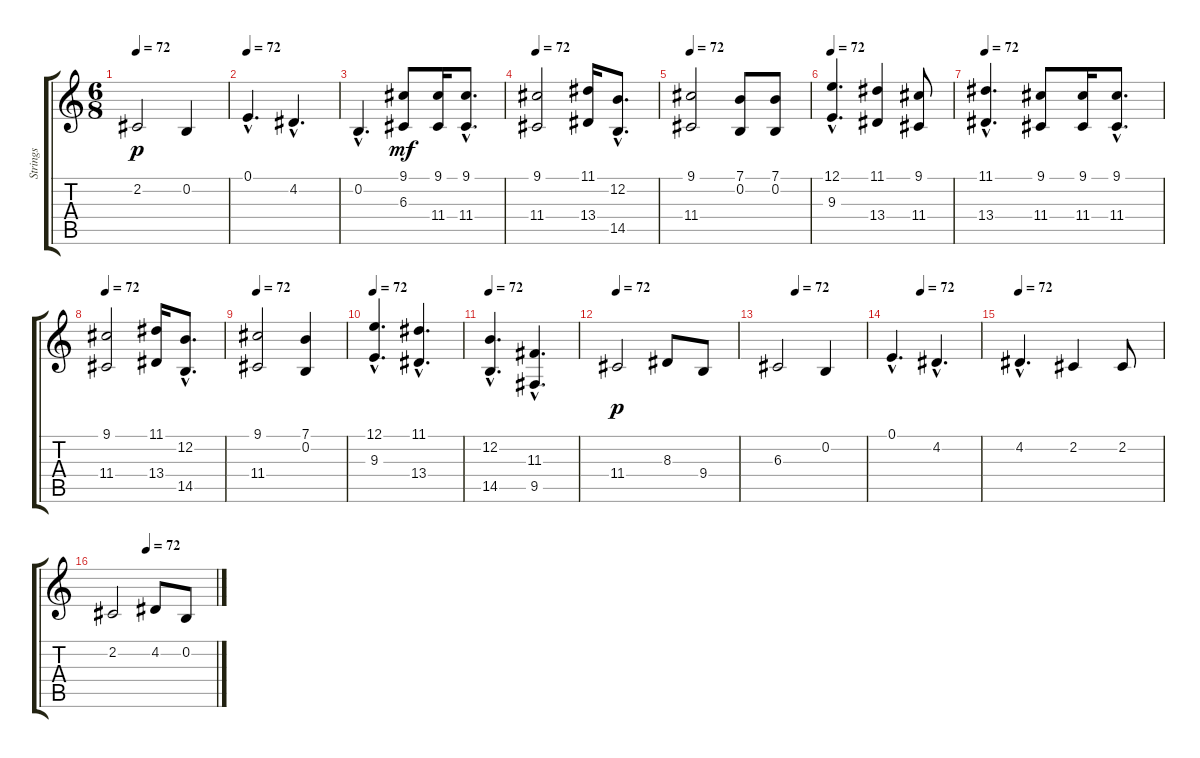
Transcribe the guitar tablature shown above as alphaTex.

\track ("Strings" "Strings") {instrument stringensemble1}
\staff {score tabs}
\tuning (E4 B3 G3 D3 A2 E2) {hide}
\ts (6 8)
\tempo 72
\clef g2
\ks c
2.2.2{dy p} 0.2.4 |
\tempo 72
0.1{hac}.4{d} 4.2{hac}.4{d} |
0.2{hac}.4{d} (9.1 6.3).8{dy mf} (9.1 11.4).16 (9.1{hac} 11.4{hac}).8{d} |
\tempo 72
(9.1 11.4).2 (11.1 13.4).16 (12.2{hac} 14.5{hac}).8{d} |
\tempo 72
(9.1 11.4).2 (7.1 0.2).8 (7.1 0.2).8 |
\tempo 72
(12.1{hac} 9.3{hac}).4{d} (11.1 13.4).4 (9.1 11.4).8 |
\tempo 72
(11.1{hac} 13.4{hac}).4{d} (9.1 11.4).8 (9.1 11.4).16 (9.1{hac} 11.4{hac}).8{d} |
\tempo 72
(9.1 11.4).2 (11.1 13.4).16 (12.2{hac} 14.5{hac}).8{d} |
\tempo 72
(9.1 11.4).2 (7.1 0.2).4 |
\tempo 72
(12.1{hac} 9.3{hac}).4{d} (11.1{hac} 13.4{hac}).4{d} |
\tempo 72
(12.2{hac} 14.5{hac}).4{d} (11.3{hac} 9.5{hac}).4{d} |
\tempo 72
11.4.2{dy p} 8.3.8 9.4.8 |
\tempo (72 0.20833333333333334)
6.3.2 0.2.4 |
\tempo (72 0.3333333333333333)
0.1{hac}.4{d} 4.2{hac}.4{d} |
\tempo 72
4.2{hac}.4{d} 2.2.4 2.2.8 |
\tempo (72 0.3333333333333333)
2.2.2 4.2.8 0.2.8
